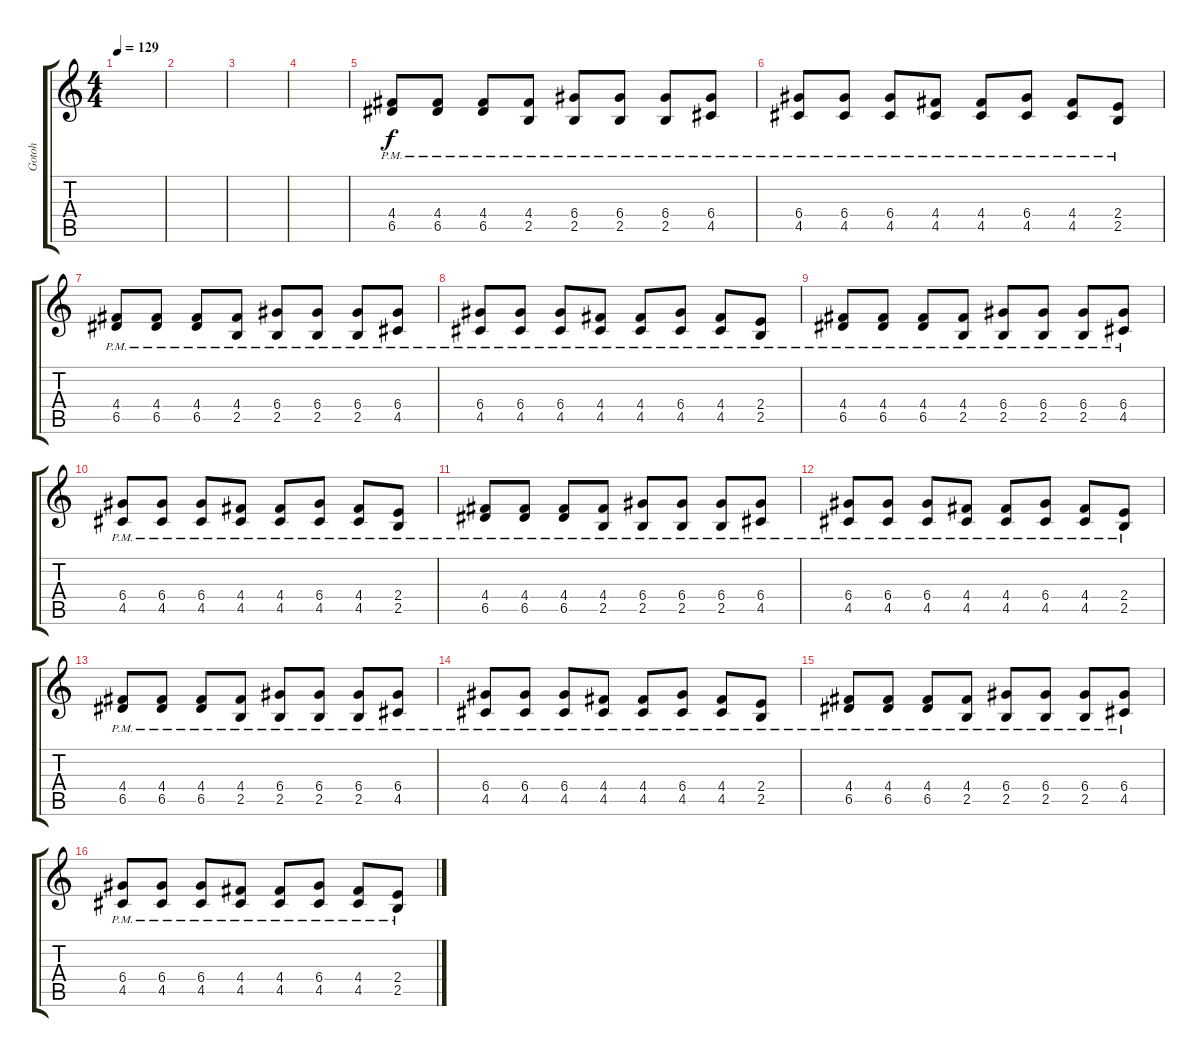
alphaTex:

\track ("Gotoh" "Gotoh") {instrument electricguitarmuted}
\staff {score tabs}
\tuning (E4 B3 G3 D3 A2 E2) {hide}
\ts (4 4)
\tempo 129
\clef g2
\ks c
|
|
|
|
(4.4{pm} 6.5{pm}).8 (4.4{pm} 6.5{pm}).8 (4.4{pm} 6.5{pm}).8 (4.4{pm} 2.5{pm}).8 (6.4{pm} 2.5{pm}).8 (6.4{pm} 2.5{pm}).8 (6.4{pm} 2.5{pm}).8 (6.4{pm} 4.5{pm}).8 |
(6.4{pm} 4.5{pm}).8 (6.4{pm} 4.5{pm}).8 (6.4{pm} 4.5{pm}).8 (4.4{pm} 4.5{pm}).8 (4.4{pm} 4.5{pm}).8 (6.4{pm} 4.5{pm}).8 (4.4{pm} 4.5{pm}).8 (2.4{pm} 2.5{pm}).8 |
(4.4{pm} 6.5{pm}).8 (4.4{pm} 6.5{pm}).8 (4.4{pm} 6.5{pm}).8 (4.4{pm} 2.5{pm}).8 (6.4{pm} 2.5{pm}).8 (6.4{pm} 2.5{pm}).8 (6.4{pm} 2.5{pm}).8 (6.4{pm} 4.5{pm}).8 |
(6.4{pm} 4.5{pm}).8 (6.4{pm} 4.5{pm}).8 (6.4{pm} 4.5{pm}).8 (4.4{pm} 4.5{pm}).8 (4.4{pm} 4.5{pm}).8 (6.4{pm} 4.5{pm}).8 (4.4{pm} 4.5{pm}).8 (2.4{pm} 2.5{pm}).8 |
(4.4{pm} 6.5{pm}).8 (4.4{pm} 6.5{pm}).8 (4.4{pm} 6.5{pm}).8 (4.4{pm} 2.5{pm}).8 (6.4{pm} 2.5{pm}).8 (6.4{pm} 2.5{pm}).8 (6.4{pm} 2.5{pm}).8 (6.4{pm} 4.5{pm}).8 |
(6.4{pm} 4.5{pm}).8 (6.4{pm} 4.5{pm}).8 (6.4{pm} 4.5{pm}).8 (4.4{pm} 4.5{pm}).8 (4.4{pm} 4.5{pm}).8 (6.4{pm} 4.5{pm}).8 (4.4{pm} 4.5{pm}).8 (2.4{pm} 2.5{pm}).8 |
(4.4{pm} 6.5{pm}).8 (4.4{pm} 6.5{pm}).8 (4.4{pm} 6.5{pm}).8 (4.4{pm} 2.5{pm}).8 (6.4{pm} 2.5{pm}).8 (6.4{pm} 2.5{pm}).8 (6.4{pm} 2.5{pm}).8 (6.4{pm} 4.5{pm}).8 |
(6.4{pm} 4.5{pm}).8 (6.4{pm} 4.5{pm}).8 (6.4{pm} 4.5{pm}).8 (4.4{pm} 4.5{pm}).8 (4.4{pm} 4.5{pm}).8 (6.4{pm} 4.5{pm}).8 (4.4{pm} 4.5{pm}).8 (2.4{pm} 2.5{pm}).8 |
(4.4{pm} 6.5{pm}).8 (4.4{pm} 6.5{pm}).8 (4.4{pm} 6.5{pm}).8 (4.4{pm} 2.5{pm}).8 (6.4{pm} 2.5{pm}).8 (6.4{pm} 2.5{pm}).8 (6.4{pm} 2.5{pm}).8 (6.4{pm} 4.5{pm}).8 |
(6.4{pm} 4.5{pm}).8 (6.4{pm} 4.5{pm}).8 (6.4{pm} 4.5{pm}).8 (4.4{pm} 4.5{pm}).8 (4.4{pm} 4.5{pm}).8 (6.4{pm} 4.5{pm}).8 (4.4{pm} 4.5{pm}).8 (2.4{pm} 2.5{pm}).8 |
(4.4{pm} 6.5{pm}).8 (4.4{pm} 6.5{pm}).8 (4.4{pm} 6.5{pm}).8 (4.4{pm} 2.5{pm}).8 (6.4{pm} 2.5{pm}).8 (6.4{pm} 2.5{pm}).8 (6.4{pm} 2.5{pm}).8 (6.4{pm} 4.5{pm}).8 |
(6.4{pm} 4.5{pm}).8 (6.4{pm} 4.5{pm}).8 (6.4{pm} 4.5{pm}).8 (4.4{pm} 4.5{pm}).8 (4.4{pm} 4.5{pm}).8 (6.4{pm} 4.5{pm}).8 (4.4{pm} 4.5{pm}).8 (2.4{pm} 2.5{pm}).8
